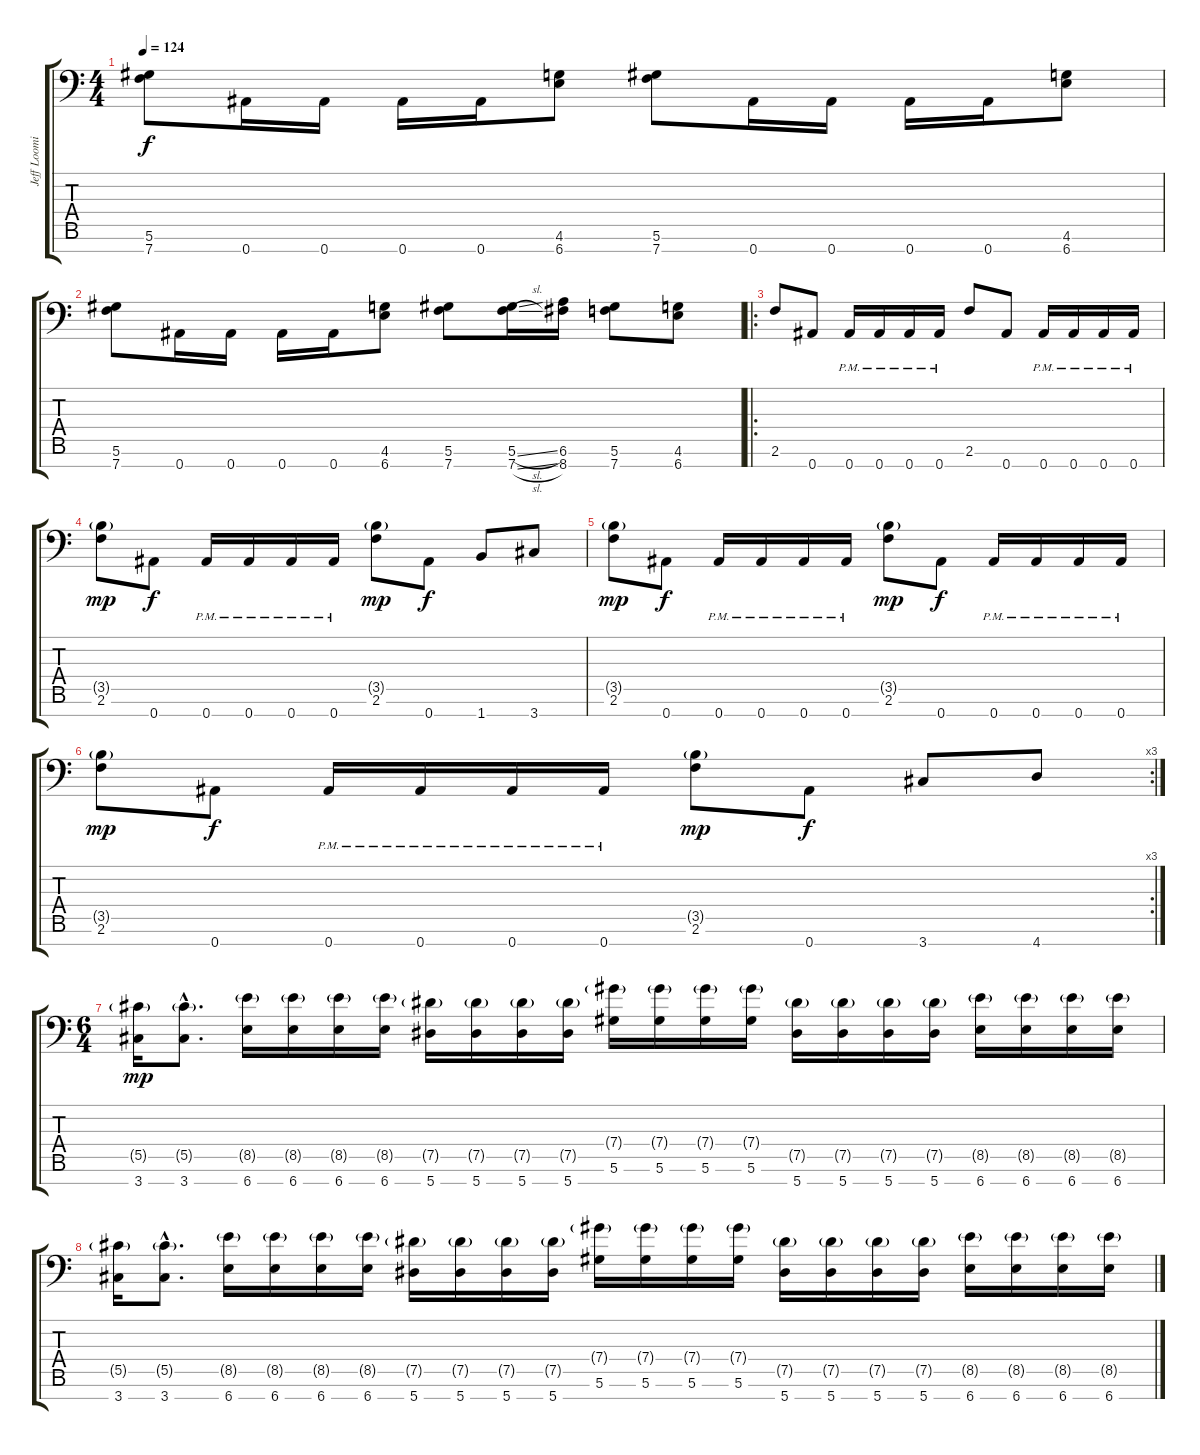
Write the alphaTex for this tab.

\track ("Jeff Loomis Lead" "Jeff Loomi") {instrument distortionguitar}
\staff {score tabs}
\tuning (Eb4 Bb3 Gb3 Db3 Ab2 Eb2 Bb1) {hide}
\ts (4 4)
\tempo 124
\clef f4
\ks c
(5.6 7.7).8{dy f} 0.7.16 0.7.16 0.7.16 0.7.16 (4.6 6.7).8 (5.6 7.7).8 0.7.16 0.7.16 0.7.16 0.7.16 (4.6 6.7).8 |
(5.6 7.7).8 0.7.16 0.7.16 0.7.16 0.7.16 (4.6 6.7).8 (5.6 7.7).8 (5.6{sl} 7.7{sl}).16 (6.6 8.7).16 (5.6 7.7).8 (4.6 6.7).8 |
\ro
2.6.8 0.7.8 0.7{pm}.16 0.7{pm}.16 0.7{pm}.16 0.7{pm}.16 2.6.8 0.7.8 0.7{pm}.16 0.7{pm}.16 0.7{pm}.16 0.7{pm}.16 |
(3.5{g} 2.6).8{dy mp} 0.7.8{dy f} 0.7{pm}.16 0.7{pm}.16 0.7{pm}.16 0.7{pm}.16 (3.5{g} 2.6).8{dy mp} 0.7.8{dy f} 1.7.8 3.7.8 |
(3.5{g} 2.6).8{dy mp} 0.7.8{dy f} 0.7{pm}.16 0.7{pm}.16 0.7{pm}.16 0.7{pm}.16 (3.5{g} 2.6).8{dy mp} 0.7.8{dy f} 0.7{pm}.16 0.7{pm}.16 0.7{pm}.16 0.7{pm}.16 |
\rc 3
(3.5{g} 2.6).8{dy mp} 0.7.8{dy f} 0.7{pm}.16 0.7{pm}.16 0.7{pm}.16 0.7{pm}.16 (3.5{g} 2.6).8{dy mp} 0.7.8{dy f} 3.7.8 4.7.8 |
\ts (6 4)
(5.5{g} 3.7).16{dy mp} (5.5{g hac} 3.7{hac}).8{d} (8.5{g} 6.7).16 (8.5{g} 6.7).16 (8.5{g} 6.7).16 (8.5{g} 6.7).16 (7.5{g} 5.7).16 (7.5{g} 5.7).16 (7.5{g} 5.7).16 (7.5{g} 5.7).16 (7.4{g} 5.6).16 (7.4{g} 5.6).16 (7.4{g} 5.6).16 (7.4{g} 5.6).16 (7.5{g} 5.7).16 (7.5{g} 5.7).16 (7.5{g} 5.7).16 (7.5{g} 5.7).16 (8.5{g} 6.7).16 (8.5{g} 6.7).16 (8.5{g} 6.7).16 (8.5{g} 6.7).16 |
(5.5{g} 3.7).16 (5.5{g hac} 3.7{hac}).8{d} (8.5{g} 6.7).16 (8.5{g} 6.7).16 (8.5{g} 6.7).16 (8.5{g} 6.7).16 (7.5{g} 5.7).16 (7.5{g} 5.7).16 (7.5{g} 5.7).16 (7.5{g} 5.7).16 (7.4{g} 5.6).16 (7.4{g} 5.6).16 (7.4{g} 5.6).16 (7.4{g} 5.6).16 (7.5{g} 5.7).16 (7.5{g} 5.7).16 (7.5{g} 5.7).16 (7.5{g} 5.7).16 (8.5{g} 6.7).16 (8.5{g} 6.7).16 (8.5{g} 6.7).16 (8.5{g} 6.7).16
